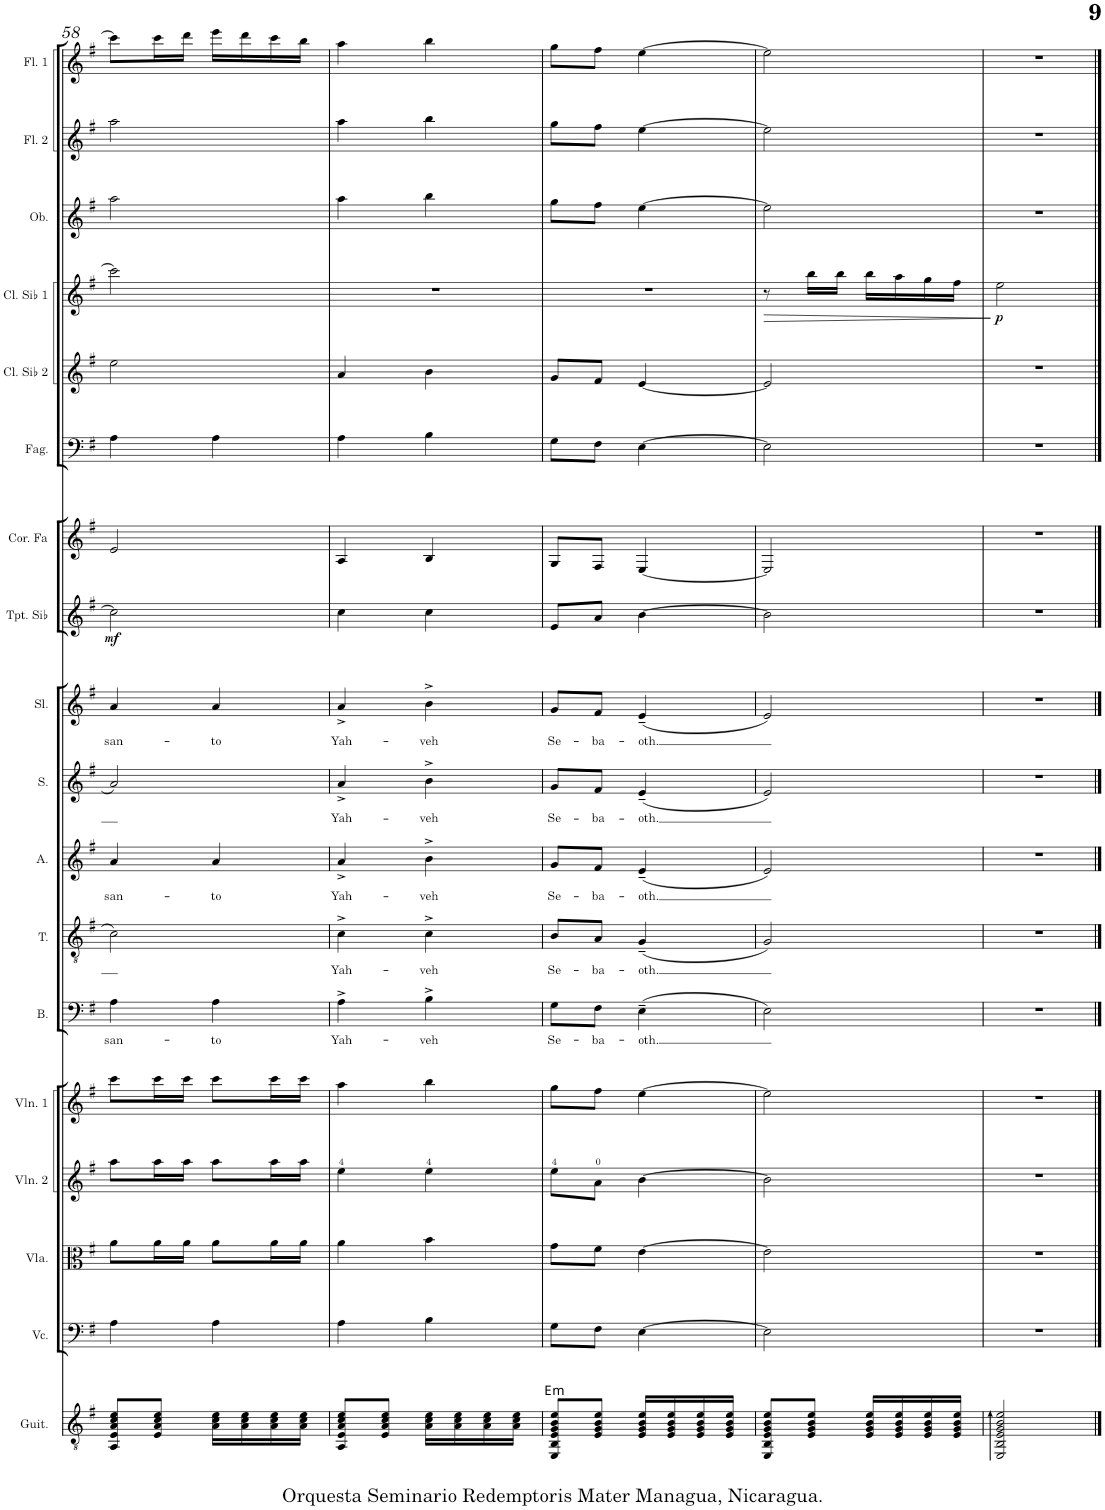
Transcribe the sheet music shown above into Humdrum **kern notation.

**kern	**harte	**kern	**kern	**kern	**kern	**kern	**text	**kern	**text	**kern	**text	**kern	**text	**kern	**text	**kern	**dynam	**kern	**kern	**kern	**kern	**dynam	**kern	**kern	**kern
*part18	*part18	*part17	*part16	*part15	*part14	*part13	*part13	*part12	*part12	*part11	*part11	*part10	*part10	*part9	*part9	*part8	*part8	*part7	*part6	*part5	*part4	*part4	*part3	*part2	*part1
*staff18	*	*staff17	*staff16	*staff15	*staff14	*staff13	*staff13	*staff12	*staff12	*staff11	*staff11	*staff10	*staff10	*staff9	*staff9	*staff8	*staff8	*staff7	*staff6	*staff5	*staff4	*staff4	*staff3	*staff2	*staff1
*I"Guitarra clásica	*	*I"Violonchelo	*I"Viola	*I"Violín 2	*I"Violín 1	*I"Bajo	*	*I"Tenor	*	*I"Alto	*	*I"Soprano	*	*I"Solista	*	*I"Trompeta en Sib	*	*I"Corno en Fa	*I"Fagot	*I"Clarinete en Sib 2	*I"Clarinete en Sib 1	*	*I"Oboe	*I"Flauta 2	*I"Flauta 1
*I'Guit.	*	*I'Vc.	*I'Vla.	*I'Vln. 2	*I'Vln. 1	*I'B.	*	*I'T.	*	*I'A.	*	*I'S.	*	*I'Sl.	*	*I'Tpt. Sib	*	*I'Cor. Fa	*I'Fag.	*I'Cl. Sib 2	*I'Cl. Sib 1	*	*I'Ob.	*I'Fl. 2	*I'Fl. 1
!!LO:PB:g=z
*clefGv2	*	*clefF4	*clefC3	*clefG2	*clefG2	*clefF4	*	*clefGv2	*	*clefG2	*	*clefG2	*	*clefG2	*	*clefG2	*	*clefG2	*clefF4	*clefG2	*clefG2	*	*clefG2	*clefG2	*clefG2
*	*	*	*	*	*	*	*	*	*	*	*	*	*	*	*	*Trd1c2	*	*Trd4c7	*	*Trd1c2	*Trd1c2	*	*	*	*
*k[f#]	*	*k[f#]	*k[f#]	*k[f#]	*k[f#]	*k[f#]	*	*k[f#]	*	*k[f#]	*	*k[f#]	*	*k[f#]	*	*k[f#]	*	*k[f#]	*k[f#]	*k[f#]	*k[f#]	*	*k[f#]	*k[f#]	*k[f#]
*M2/4	*	*M2/4	*M2/4	*M2/4	*M2/4	*M2/4	*	*M2/4	*	*M2/4	*	*M2/4	*	*M2/4	*	*M2/4	*	*M2/4	*M2/4	*M2/4	*M2/4	*	*M2/4	*M2/4	*M2/4
=58	=58	=58	=58	=58	=58	=58	=58	=58	=58	=58	=58	=58	=58	=58	=58	=58	=58	=58	=58	=58	=58	=58	=58	=58	=58
!	!	!	!	!	!	!	!LO:LY:b	!	!	!	!LO:LY:b	!	!	!	!LO:LY:b	!	!LO:DY:b	!	!	!	!	!	!	!	!
8AA/ 8E/ 8A/ 8c/ 8e/L	.	4A\	8a\L	8aa\L	8ccc\L	4A\	san-	2c\	.	4a/	san-	2a/	.	4a/	san-	2cc\]	mf	2e/	4A\	2ee\	2ccc\]	.	2aa\	2aa\	8ccc\L]
8E/ 8A/ 8c/ 8e/J	.	.	16a\L	16aa\L	16ccc\L	.	.	.	.	.	.	.	.	.	.	.	.	.	.	.	.	.	.	.	16ccc\L
.	.	.	16a\JJ	16aa\JJ	16ccc\JJ	.	.	.	.	.	.	.	.	.	.	.	.	.	.	.	.	.	.	.	16ddd\JJ
!	!	!	!	!	!	!	!LO:LY:b	!	!	!	!LO:LY:b	!	!	!	!LO:LY:b	!	!	!	!	!	!	!	!	!	!
16A\ 16c\ 16e\LL	.	4A\	8a\L	8aa\L	8ccc\L	4A\	-to	.	.	4a/	-to	.	.	4a/	-to	.	.	.	4A\	.	.	.	.	.	16eee\LL
16A\ 16c\ 16e\	.	.	.	.	.	.	.	.	.	.	.	.	.	.	.	.	.	.	.	.	.	.	.	.	16ddd\
16A\ 16c\ 16e\	.	.	16a\L	16aa\L	16ccc\L	.	.	.	.	.	.	.	.	.	.	.	.	.	.	.	.	.	.	.	16ccc\
16A\ 16c\ 16e\JJ	.	.	16a\JJ	16aa\JJ	16ccc\JJ	.	.	.	.	.	.	.	.	.	.	.	.	.	.	.	.	.	.	.	16bb\JJ
=59	=59	=59	=59	=59	=59	=59	=59	=59	=59	=59	=59	=59	=59	=59	=59	=59	=59	=59	=59	=59	=59	=59	=59	=59	=59
!	!	!	!	!	!	!	!LO:LY:b	!	!LO:LY:b	!	!LO:LY:b	!	!LO:LY:b	!	!LO:LY:b	!	!	!	!	!	!	!	!	!	!
8AA/ 8E/ 8A/ 8c/ 8e/L	.	4A\	4a\	4ee\	4aa\	4A^\	Yah-	4c^\	Yah-	4a^/	Yah-	4a^/	Yah-	4a^/	Yah-	4cc\	.	4A/	4A\	4a/	2r	.	4aa\	4aa\	4aa\
8E/ 8A/ 8c/ 8e/J	.	.	.	.	.	.	.	.	.	.	.	.	.	.	.	.	.	.	.	.	.	.	.	.	.
!	!	!	!	!	!	!	!LO:LY:b	!	!LO:LY:b	!	!LO:LY:b	!	!LO:LY:b	!	!LO:LY:b	!	!	!	!	!	!	!	!	!	!
16A\ 16c\ 16e\LL	.	4B\	4b\	4ee\	4bb\	4B^\	-veh	4c^\	-veh	4b^\	-veh	4b^\	-veh	4b^\	-veh	4cc\	.	4B/	4B\	4b\	.	.	4bb\	4bb\	4bb\
16A\ 16c\ 16e\	.	.	.	.	.	.	.	.	.	.	.	.	.	.	.	.	.	.	.	.	.	.	.	.	.
16A\ 16c\ 16e\	.	.	.	.	.	.	.	.	.	.	.	.	.	.	.	.	.	.	.	.	.	.	.	.	.
16A\ 16c\ 16e\JJ	.	.	.	.	.	.	.	.	.	.	.	.	.	.	.	.	.	.	.	.	.	.	.	.	.
=60	=60	=60	=60	=60	=60	=60	=60	=60	=60	=60	=60	=60	=60	=60	=60	=60	=60	=60	=60	=60	=60	=60	=60	=60	=60
!	!LO:H:kt=m	!	!	!	!	!	!LO:LY:b	!	!LO:LY:b	!	!LO:LY:b	!	!LO:LY:b	!	!LO:LY:b	!	!	!	!	!	!	!	!	!	!
8EE/ 8BB/ 8E/ 8G/ 8B/ 8e/L	E:min	8G\L	8g\L	8ee\L	8gg\L	8G\L	Se-	8B/L	Se-	8g/L	Se-	8g/L	Se-	8g/L	Se-	8e/L	.	8G/L	8G\L	8g/L	2r	.	8gg\L	8gg\L	8gg\L
!	!	!	!	!	!	!	!LO:LY:b	!	!LO:LY:b	!	!LO:LY:b	!	!LO:LY:b	!	!LO:LY:b	!	!	!	!	!	!	!	!	!	!
8E/ 8G/ 8B/ 8e/J	.	8F#\J	8f#\J	8a\J	8ff#\J	8F#\J	-ba-	8A/J	-ba-	8f#/J	-ba-	8f#/J	-ba-	8f#/J	-ba-	8a/J	.	8F#/J	8F#\J	8f#/J	.	.	8ff#\J	8ff#\J	8ff#\J
!	!	!	!	!	!	!	!LO:LY:b	!	!LO:LY:b	!	!LO:LY:b	!	!LO:LY:b	!	!LO:LY:b	!	!	!	!	!	!	!	!	!	!
16E/ 16G/ 16B/ 16e/LL	.	[4E\	[4e\	[4b\	[4ee\	(4E~\	-oth.	(4G~/	-oth.	(4e~/	-oth.	(4e~/	-oth.	(4e~/	-oth.	[4b\	.	[4E/	[4E\	[4e/	.	.	[4ee\	[4ee\	[4ee\
16E/ 16G/ 16B/ 16e/	.	.	.	.	.	.	.	.	.	.	.	.	.	.	.	.	.	.	.	.	.	.	.	.	.
16E/ 16G/ 16B/ 16e/	.	.	.	.	.	.	.	.	.	.	.	.	.	.	.	.	.	.	.	.	.	.	.	.	.
16E/ 16G/ 16B/ 16e/JJ	.	.	.	.	.	.	.	.	.	.	.	.	.	.	.	.	.	.	.	.	.	.	.	.	.
=61	=61	=61	=61	=61	=61	=61	=61	=61	=61	=61	=61	=61	=61	=61	=61	=61	=61	=61	=61	=61	=61	=61	=61	=61	=61
!	!	!	!	!	!	!	!	!	!	!	!	!	!	!	!	!	!	!	!	!	!	!LO:HP:b	!	!	!
8EE/ 8BB/ 8E/ 8G/ 8B/ 8e/L	.	2E\]	2e\]	2b\]	2ee\]	2E\)	.	2G/)	.	2e/)	.	2e/)	.	2e/)	.	2b\]	.	2E/]	2E\]	2e/]	8r	>	2ee\]	2ee\]	2ee\]
8E/ 8G/ 8B/ 8e/J	.	.	.	.	.	.	.	.	.	.	.	.	.	.	.	.	.	.	.	.	16bb\LL	.	.	.	.
.	.	.	.	.	.	.	.	.	.	.	.	.	.	.	.	.	.	.	.	.	16bb\JJ	.	.	.	.
16E/ 16G/ 16B/ 16e/LL	.	.	.	.	.	.	.	.	.	.	.	.	.	.	.	.	.	.	.	.	16bb\LL	.	.	.	.
16E/ 16G/ 16B/ 16e/	.	.	.	.	.	.	.	.	.	.	.	.	.	.	.	.	.	.	.	.	16aa\	.	.	.	.
16E/ 16G/ 16B/ 16e/	.	.	.	.	.	.	.	.	.	.	.	.	.	.	.	.	.	.	.	.	16gg\	.	.	.	.
16E/ 16G/ 16B/ 16e/JJ	.	.	.	.	.	.	.	.	.	.	.	.	.	.	.	.	.	.	.	.	16ff#\JJ	.	.	.	.
.	.	.	.	.	.	.	.	.	.	.	.	.	.	.	.	.	.	.	.	.	.	]	.	.	.
=62	=62	=62	=62	=62	=62	=62	=62	=62	=62	=62	=62	=62	=62	=62	=62	=62	=62	=62	=62	=62	=62	=62	=62	=62	=62
!	!	!	!	!	!	!	!	!	!	!	!	!	!	!	!	!	!	!	!	!	!	!LO:DY:b	!	!	!
2EE/: 2BB/: 2E/: 2G/: 2B/: 2e/:	.	2r	2r	2r	2r	2r	.	2r	.	2r	.	2r	.	2r	.	2r	.	2r	2r	2r	2ee\	p	2r	2r	2r
==	==	==	==	==	==	==	==	==	==	==	==	==	==	==	==	==	==	==	==	==	==	==	==	==	==
*-	*-	*-	*-	*-	*-	*-	*-	*-	*-	*-	*-	*-	*-	*-	*-	*-	*-	*-	*-	*-	*-	*-	*-	*-	*-
